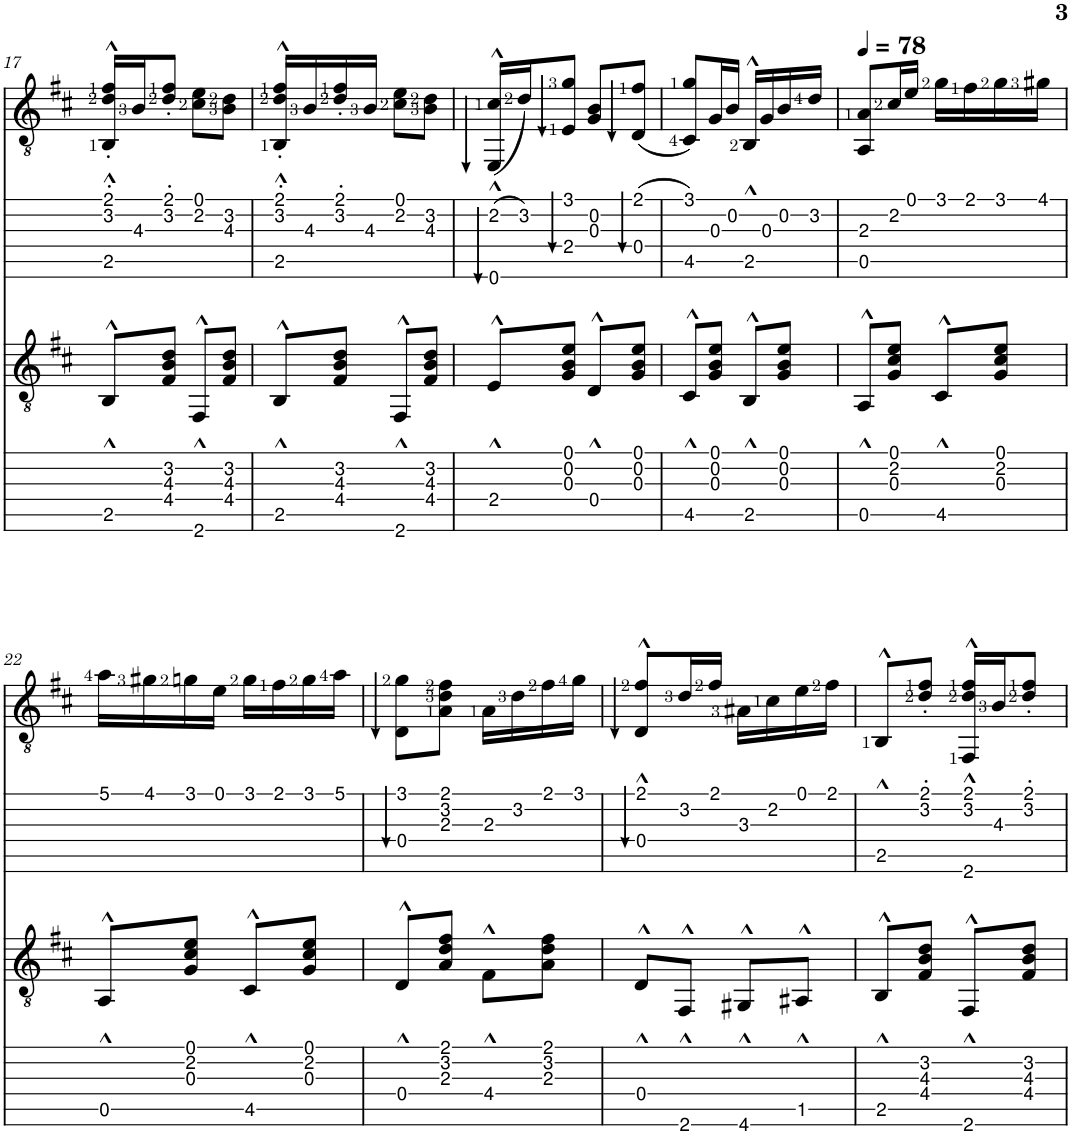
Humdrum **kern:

**kern	**kern	**kern	**kern
*part2	*part2	*part1	*part1
*staff4	*staff3	*staff2	*staff1
*I"Classical Guitar	*	*I"Classical Guitar	*
!!LO:PB:g=z
*	*clefGv2	*	*clefGv2
*k[f#c#]	*k[f#c#]	*k[f#c#]	*k[f#c#]
*	*	*b:	*b:
*M2/4	*M2/4	*M2/4	*M2/4
=17	=17	=17	=17
8BB^^L	8BB^^/L	16BB'^^\ 16d'^^\ 16f#'^^\LL	16BB/'^^ 16d/'^^ 16f#/'^^LL
.	.	16BJ	16B/J
8F#\ 8B\ 8d\J	8F#/ 8B/ 8d/J	8d'\ 8f#'\J	8d/' 8f#/'J
8FF#^^L	8FF#^^/L	8c#\ 8e\L	8c#\ 8e\L
8F#\ 8B\ 8d\J	8F#/ 8B/ 8d/J	8B\ 8d\J	8B\ 8d\J
=18	=18	=18	=18
8BB^^L	8BB^^/L	16BB'^^\ 16d'^^\ 16f#'^^\LL	16BB/'^^ 16d/'^^ 16f#/'^^LL
.	.	16BJ	16B/
8F#\ 8B\ 8d\J	8F#/ 8B/ 8d/J	16d'\ 16f#'\L	16d/' 16f#/'
.	.	16BJJ	16B/JJ
8FF#^^L	8FF#^^/L	8c#\ 8e\L	8c#\ 8e\L
8F#\ 8B\ 8d\J	8F#/ 8B/ 8d/J	8B\ 8d\J	8B\ 8d\J
=19	=19	=19	=19
8E^^L	8E^^/L	16EE^^\ 16c#^^\LL	(16EE/^^ 16c#/^^LL
.	.	16dJ	16d/J)
8G\ 8B\ 8e\J	8G/ 8B/ 8e/J	8E\ 8g\J	8E/ 8g/J
8D^^L	8D^^/L	8G\ 8B\L	8G/ 8B/L
8G\ 8B\ 8e\J	8G/ 8B/ 8e/J	8D\ 8f#\J	(8D/ 8f#/J
=20	=20	=20	=20
8C#^^L	8C#^^/L	8C#\ 8g\L	8C#/ 8g/L)
8G\ 8B\ 8e\J	8G/ 8B/ 8e/J	16GL	16G/L
.	.	16BJJ	16B/JJ
8BB^^L	8BB^^/L	16BB^^LL	16BB^^/LL
.	.	16GJ	16G/
8G\ 8B\ 8e\J	8G/ 8B/ 8e/J	16BL	16B/
.	.	16dJJ	16d/JJ
=21	=21	=21	=21
*	*	*	*MM78
8AA^^L	8AA^^/L	8AA\ 8A\L	8AA/ 8A/L
8G\ 8c#\ 8e\J	8G/ 8c#/ 8e/J	16c#L	16c#/L
.	.	16eJJ	16e/JJ
8C#^^L	8C#^^/L	16gLL	16g\LL
.	.	16f#J	16f#\
8G\ 8c#\ 8e\J	8G/ 8c#/ 8e/J	16gL	16g\
.	.	16g#XJJ	16g#X\JJ
!!LO:LB:g=z
=22	=22	=22	=22
8AA^^L	8AA^^/L	16aLL	16a\LL
.	.	16g#XJ	16g#X\
8G\ 8c#\ 8e\J	8G/ 8c#/ 8e/J	16gnL	16gn\
.	.	16eJJ	16e\JJ
8C#^^L	8C#^^/L	16gLL	16g\LL
.	.	16f#J	16f#\
8G\ 8c#\ 8e\J	8G/ 8c#/ 8e/J	16gL	16g\
.	.	16aJJ	16a\JJ
=23	=23	=23	=23
8D^^L	8D^^/L	8D\ 8g\L	8D\ 8g\L
8A\ 8d\ 8f#\J	8A/ 8d/ 8f#/J	8A\ 8d\ 8f#\J	8A\ 8d\ 8f#\J
8F#^^L	8F#^^\L	16ALL	16A\LL
.	.	16dJ	16d\
8A\ 8d\ 8f#\J	8A\ 8d\ 8f#\J	16f#L	16f#\
.	.	16gJJ	16g\JJ
=24	=24	=24	=24
8D^^L	8D^^/L	8D^^\ 8f#^^\L	8D/^^ 8f#/^^L
8FF#^^J	8FF#^^/J	16dL	16d/L
.	.	16f#JJ	16f#/JJ
8GG#X^^L	8GG#X^^/L	16A#XLL	16A#X\LL
.	.	16c#J	16c#\
8AA#X^^J	8AA#X^^/J	16eL	16e\
.	.	16f#JJ	16f#\JJ
=25	=25	=25	=25
8BB^^L	8BB^^/L	8BB^^L	8BB^^/L
8F#\ 8B\ 8d\J	8F#/ 8B/ 8d/J	8d'\ 8f#'\J	8d/' 8f#/'J
8FF#^^L	8FF#^^/L	16FF#^^\ 16d^^\ 16f#^^\LL	16FF#/^^ 16d/^^ 16f#/^^LL
.	.	16BJ	16B/J
8F#\ 8B\ 8d\J	8F#/ 8B/ 8d/J	8d'\ 8f#'\J	8d/' 8f#/'J
=	=	=	=
*-	*-	*-	*-
